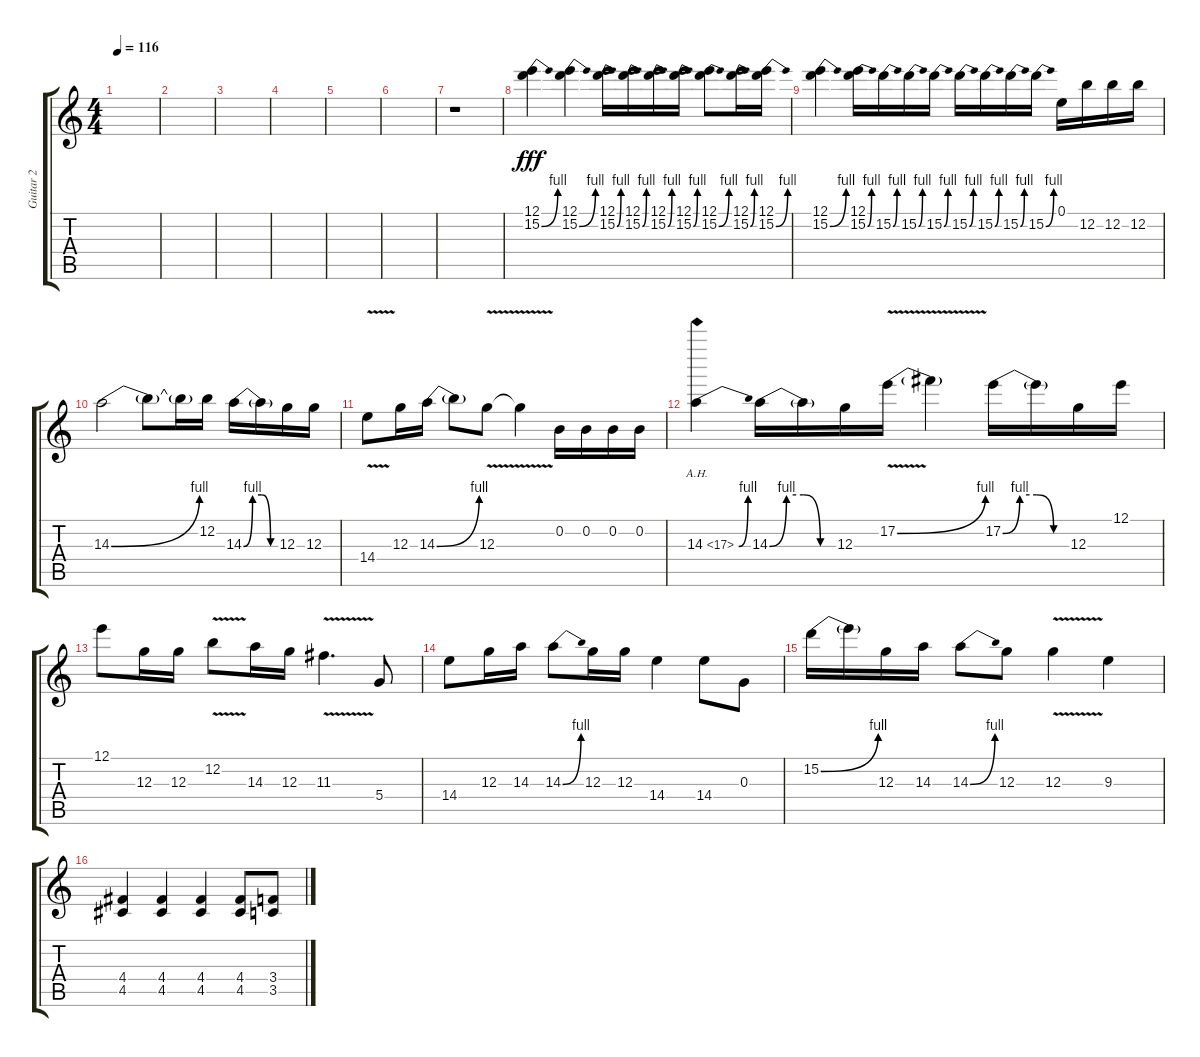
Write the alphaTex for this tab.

\track ("Guitar 2" "Guitar 2") {instrument distortionguitar}
\staff {score tabs}
\tuning (E4 B3 G3 D3 A2 E2) {hide}
\ts (4 4)
\tempo 116
\clef g2
\ks c
|
|
|
|
|
|
r.1 |
(12.1 15.2{be (bend 0 0 60 4)}).4{dy fff} (12.1 15.2{be (bend 0 0 60 4)}).4 (12.1 15.2{be (bend 0 0 60 4)}).16 (12.1 15.2{be (bend 0 0 60 4)}).16 (12.1 15.2{be (bend 0 0 60 4)}).16 (12.1 15.2{be (bend 0 0 60 4)}).16 (12.1 15.2{be (bend 0 0 60 4)}).8 (12.1 15.2{be (bend 0 0 60 4)}).16 (12.1 15.2{be (bend 0 0 60 4)}).16 |
(12.1 15.2{be (bend 0 0 60 4)}).4 (12.1 15.2{be (bend 0 0 60 4)}).16 15.2{be (bend 0 0 60 4)}.16 15.2{be (bend 0 0 60 4)}.16 15.2{be (bend 0 0 60 4)}.16 15.2{be (bend 0 0 60 4)}.16 15.2{be (bend 0 0 60 4)}.16 15.2{be (bend 0 0 60 4)}.16 15.2{be (bend 0 0 60 4)}.16 0.1.16 12.2.16 12.2.16 12.2.16 |
14.3{be (bend 0 0 60 4)}.2 14.3{t}.8 14.3{t}.16 12.2.16 14.3{be (custom 0 0 15 4 30 4 45 0 60 0)}.16 14.3{t}.16 12.3.16 12.3.16 |
14.4{v}.8 12.3.16 14.3{be (bend 0 0 60 4)}.16 14.3{t}.8 12.3{v}.8 12.3{t}.4 0.2.16 0.2.16 0.2.16 0.2.16 |
14.3{be (bend 0 0 60 4) ah 3}.4 14.3{be (custom 0 0 15 4 30 4 45 0 60 0)}.16 14.3{t}.16 12.3.16 17.2{be (bend 0 0 60 4) v}.16 17.2{t}.4 17.2{be (custom 0 0 15 4 30 4 45 0 60 0)}.16 17.2{t}.16 12.3.16 12.1.16 |
12.1.8 12.3.16 12.3.16 12.2{v}.8 14.3.16 12.3.16 11.3{v}.4{d} 5.4.8 |
14.4.8 12.3.16 14.3.16 14.3{be (bend 0 0 60 4)}.8 12.3.16 12.3.16 14.4.4 14.4.8 0.3.8 |
15.2{be (bend 0 0 60 4)}.16 15.2{t}.16 12.3.16 14.3.16 14.3{be (bend 0 0 60 4)}.8 12.3.8 12.3{v}.4 9.3.4 |
(4.4 4.5).4 (4.4 4.5).4 (4.4 4.5).4 (4.4 4.5).8 (3.4 3.5).8
